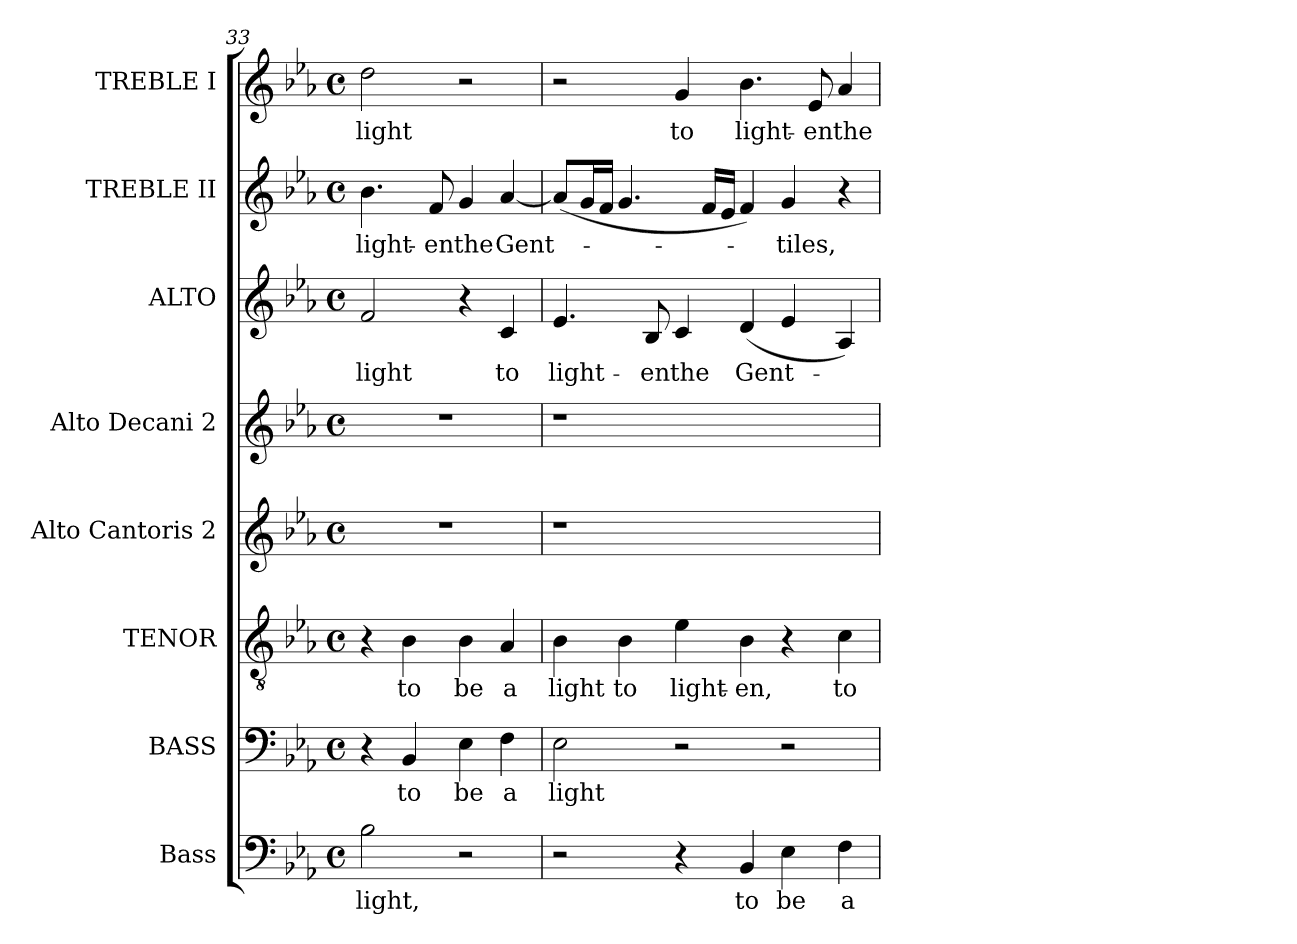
**kern	**text	**kern	**text	**kern	**text	**kern	**kern	**kern	**text	**kern	**text	**kern	**text
*part8	*part8	*part7	*part7	*part6	*part6	*part5	*part4	*part3	*part3	*part2	*part2	*part1	*part1
*staff8	*staff8	*staff7	*staff7	*staff6	*staff6	*staff5	*staff4	*staff3	*staff3	*staff2	*staff2	*staff1	*staff1
*I"Bass	*	*I"BASS	*	*I"TENOR	*	*I"Alto Cantoris 2	*I"Alto Decani 2	*I"ALTO	*	*I"TREBLE II	*	*I"TREBLE I	*
*I'B.	*	*I'B.	*	*I'T.	*	*I'A.Can.2	*I'A.Dec.2	*	*	*	*	*	*
!!LO:LB:g=z
*clefF4	*	*clefF4	*	*clefGv2	*	*clefG2	*clefG2	*clefG2	*	*clefG2	*	*clefG2	*
*	*	*	*	*ITrd7c12	*	*	*	*	*	*	*	*	*
*k[b-e-a-]	*	*k[b-e-a-]	*	*k[b-e-a-]	*	*k[b-e-a-]	*k[b-e-a-]	*k[b-e-a-]	*	*k[b-e-a-]	*	*k[b-e-a-]	*
*E-:	*	*E-:	*	*E-:	*	*E-:	*E-:	*E-:	*	*E-:	*	*E-:	*
*M4/4	*	*M4/4	*	*M4/4	*	*M4/4	*M4/4	*M4/4	*	*M4/4	*	*M4/4	*
*met(c)	*	*met(c)	*	*met(c)	*	*met(c)	*met(c)	*met(c)	*	*met(c)	*	*met(c)	*
=33	=33	=33	=33	=33	=33	=33	=33	=33	=33	=33	=33	=33	=33
!	!LO:LY:b:color=#000000	!	!	!	!	!	!	!	!	!	!	!	!
!	!	!	!	!	!	!	!	!	!LO:LY:b:color=#000000	!	!	!	!
!	!	!	!	!	!	!	!	!	!	!	!LO:LY:b:color=#000000	!	!
!	!	!	!	!	!	!	!	!	!	!	!	!	!LO:LY:b:color=#000000
2B-i\	light,	4r	.	4r	.	1r	1r	2fi/	light	4.b-i\	light-	2ddi\	light
!	!	!	!LO:LY:b:color=#000000	!	!	!	!	!	!	!	!	!	!
!	!	!	!	!	!LO:LY:b:color=#000000	!	!	!	!	!	!	!	!
.	.	4BB-i/	to	4BB-i\	to	.	.	.	.	.	.	.	.
!	!	!	!	!	!	!	!	!	!	!	!LO:LY:b:color=#000000	!	!
.	.	.	.	.	.	.	.	.	.	8fi/	-en	.	.
!	!	!	!LO:LY:b:color=#000000	!	!	!	!	!	!	!	!	!	!
!	!	!	!	!	!LO:LY:b:color=#000000	!	!	!	!	!	!	!	!
!	!	!	!	!	!	!	!	!	!	!	!LO:LY:b:color=#000000	!	!
2r	.	4E-i\	be	4BB-i\	be	.	.	4r	.	4gi/	the	2r	.
!	!	!	!LO:LY:b:color=#000000	!	!	!	!	!	!	!	!	!	!
!	!	!	!	!	!LO:LY:b:color=#000000	!	!	!	!	!	!	!	!
!	!	!	!	!	!	!	!	!	!LO:LY:b:color=#000000	!	!	!	!
!	!	!	!	!	!	!	!	!	!	!	!LO:LY:b:color=#000000	!	!
.	.	4Fi\	a	4AA-i/	a	.	.	4ci/	to	[4a-i/	Gent-	.	.
=34	=34	=34	=34	=34	=34	=34	=34	=34	=34	=34	=34	=34	=34
!	!	!	!LO:LY:b:color=#000000	!	!	!	!	!	!	!	!	!	!
!	!	!	!	!	!LO:LY:b:color=#000000	!LO:N:vis=1	!LO:N:vis=1	!	!	!	!	!	!
!	!	!	!	!	!	!	!	!	!LO:LY:b:color=#000000	!	!	!	!
2r	.	2E-i\	light	4BB-i\	light	1r	1r	4.e-i/	light-	(8a-i/L]	.	2r	.
.	.	.	.	.	.	.	.	.	.	16gi/L	.	.	.
.	.	.	.	.	.	.	.	.	.	16fi/JJ	.	.	.
!	!	!	!	!	!LO:LY:b:color=#000000	!	!	!	!	!	!	!	!
.	.	.	.	4BB-i\	to	.	.	.	.	4.gi/	.	.	.
!	!	!	!	!	!	!	!	!	!LO:LY:b:color=#000000	!	!	!	!
.	.	.	.	.	.	.	.	8B-i/	-en	.	.	.	.
!	!	!	!	!	!LO:LY:b:color=#000000	!	!	!	!	!	!	!	!
!	!	!	!	!	!	!	!	!	!LO:LY:b:color=#000000	!	!	!	!
!	!	!	!	!	!	!	!	!	!	!	!	!	!LO:LY:b:color=#000000
4r	.	2r	.	4E-i\	light-	.	.	4ci/	the	.	.	4gi/	to
.	.	.	.	.	.	.	.	.	.	16fi/LL	.	.	.
.	.	.	.	.	.	.	.	.	.	16e-i/JJ	.	.	.
!	!LO:LY:b:color=#000000	!	!	!	!	!	!	!	!	!	!	!	!
!	!	!	!	!	!LO:LY:b:color=#000000	!	!	!	!	!	!	!	!
!	!	!	!	!	!	!	!	!	!LO:LY:b:color=#000000	!	!	!	!
!	!	!	!	!	!	!	!	!	!	!	!	!	!LO:LY:b:color=#000000
4BB-i/	to	.	.	4BB-i\	-en,	.	.	(4di/	Gent-	4fi/)	.	4.b-i\	light-
!	!LO:LY:b:color=#000000	!	!	!	!	!	!	!	!	!	!	!	!
!	!	!	!	!	!	!	!	!	!	!	!LO:LY:b:color=#000000	!	!
4E-i\	be	2r	.	4r	.	2ryy	2ryy	4e-i/	.	4gi/	-tiles,	.	.
!	!	!	!	!	!	!	!	!	!	!	!	!	!LO:LY:b:color=#000000
.	.	.	.	.	.	.	.	.	.	.	.	8e-i/	-en
!	!LO:LY:b:color=#000000	!	!	!	!	!	!	!	!	!	!	!	!
!	!	!	!	!	!LO:LY:b:color=#000000	!	!	!	!	!	!	!	!
!	!	!	!	!	!	!	!	!	!	!	!	!	!LO:LY:b:color=#000000
4Fi\	a	.	.	4Ci\	to	.	.	4A-i/)	.	4r	.	4a-i/	the
=	=	=	=	=	=	=	=	=	=	=	=	=	=
*-	*-	*-	*-	*-	*-	*-	*-	*-	*-	*-	*-	*-	*-
